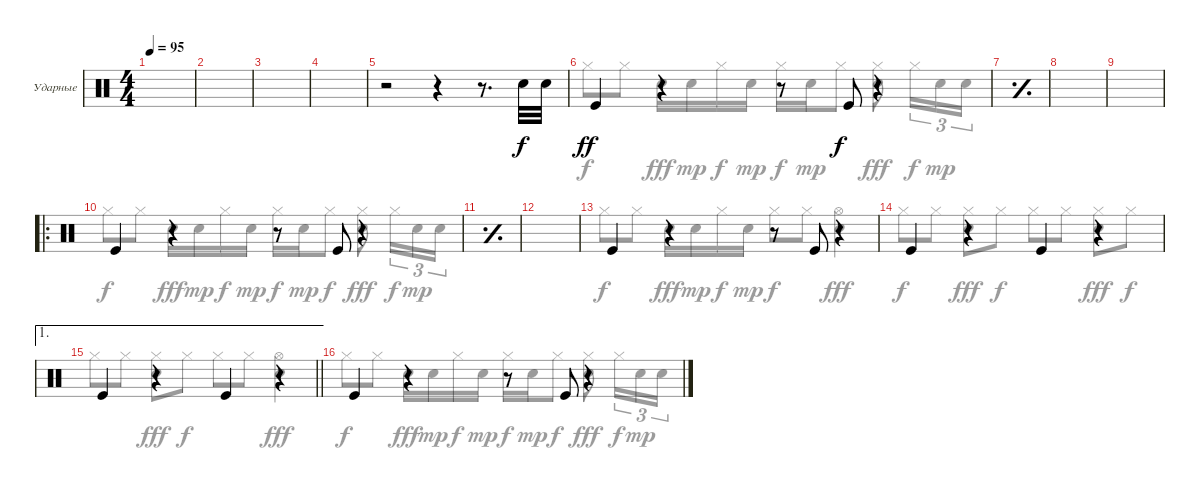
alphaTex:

\defaultSystemsLayout 4
\bracketExtendMode groupsimilarinstruments
\firstSystemTrackNameOrientation horizontal
\otherSystemsTrackNameOrientation horizontal
\track ("Ударные" "Ударные") {instrument percussion}
\staff {score}
\articulation defaults
\voice
\ts (4 4)
\tempo 95
\clef neutral
\ks c
|
|
|
|
r.2 r.4 r.8{d} "Snare (hit) 2".32 "Snare (hit) 2".32 |
"Kick (hit)".4{dy ff} r.4 r.8 "Kick (hit)".8{dy f} r.4 |
\simile simple
|
|
|
\ro
\simile none "Kick (hit)".4
r.4 r.8 "Kick (hit)".8 r.4 |
\simile simple
|
|
\simile none "Kick (hit)".4
r.4 r.8 "Kick (hit)".8 r.4 |
"Kick (hit)".4 r.4 "Kick (hit)".4 r.4 |
\ae 1
\barLineRight lightlight "Kick (hit)".4
r.4 "Kick (hit)".4 r.4 |
"Kick (hit)".4 r.4 r.8 "Kick (hit)".8 r.4
\voice
\clef neutral
\ottava regular
\simile none
\ks c
|
|
|
|
|
"Hi-Hat (closed)".8 "Hi-Hat (closed)".8 "Snare (hit) 2".16{dy fff} "Snare (hit) 2".16{dy mp} "Hi-Hat (closed)".16{dy f} "Snare (hit) 2".16{dy mp} "Hi-Hat (closed)".16{dy f} "Snare (hit) 2".16{dy mp} "Hi-Hat (closed)".8{dy f} ("Hi-Hat (closed)" "Snare (hit) 2").8{dy fff} "Hi-Hat (closed)".16{tu (3 2) dy f} "Snare (hit) 2".16{tu (3 2) dy mp} "Snare (hit) 2".16{tu (3 2)} |
\simile simple
|
|
|
\simile none "Hi-Hat (closed)".8{dy f} "Hi-Hat (closed)".8 "Snare (hit) 2".16{dy fff} "Snare (hit) 2".16{dy mp} "Hi-Hat (closed)".16{dy f} "Snare (hit) 2".16{dy mp} "Hi-Hat (closed)".16{dy f} "Snare (hit) 2".16{dy mp} "Hi-Hat (closed)".8{dy f}
("Hi-Hat (closed)" "Snare (hit) 2").8{dy fff} "Hi-Hat (closed)".16{tu (3 2) dy f} "Snare (hit) 2".16{tu (3 2) dy mp} "Snare (hit) 2".16{tu (3 2)} |
\simile simple
|
|
\simile none "Hi-Hat (closed)".8{dy f} "Hi-Hat (closed)".8 "Snare (hit) 2".16{dy fff} "Snare (hit) 2".16{dy mp} "Hi-Hat (closed)".16{dy f} "Snare (hit) 2".16{dy mp} "Hi-Hat (closed)".8{dy f} "Hi-Hat (closed)".8
("Hi-Hat (open)" "Snare (hit) 2").4{dy fff} |
"Hi-Hat (closed)".8{dy f} "Hi-Hat (closed)".8 ("Hi-Hat (closed)" "Snare (hit) 2").8{dy fff} "Hi-Hat (closed)".8{dy f} "Hi-Hat (closed)".8 "Hi-Hat (closed)".8 ("Hi-Hat (closed)" "Snare (hit) 2").8{dy fff} "Hi-Hat (closed)".8{dy f} |
\barLineRight lightlight "Hi-Hat (closed)".8 "Hi-Hat (closed)".8
("Hi-Hat (closed)" "Snare (hit) 2").8{dy fff} "Hi-Hat (closed)".8{dy f} "Hi-Hat (closed)".8 "Hi-Hat (closed)".8 ("Snare (hit) 2" "Hi-Hat (open)").4{dy fff} |
"Hi-Hat (closed)".8{dy f} "Hi-Hat (closed)".8 "Snare (hit) 2".16{dy fff} "Snare (hit) 2".16{dy mp} "Hi-Hat (closed)".16{dy f} "Snare (hit) 2".16{dy mp} "Hi-Hat (closed)".16{dy f} "Snare (hit) 2".16{dy mp} "Hi-Hat (closed)".8{dy f} ("Hi-Hat (closed)" "Snare (hit) 2").8{dy fff} "Hi-Hat (closed)".16{tu (3 2) dy f} "Snare (hit) 2".16{tu (3 2) dy mp} "Snare (hit) 2".16{tu (3 2)}
